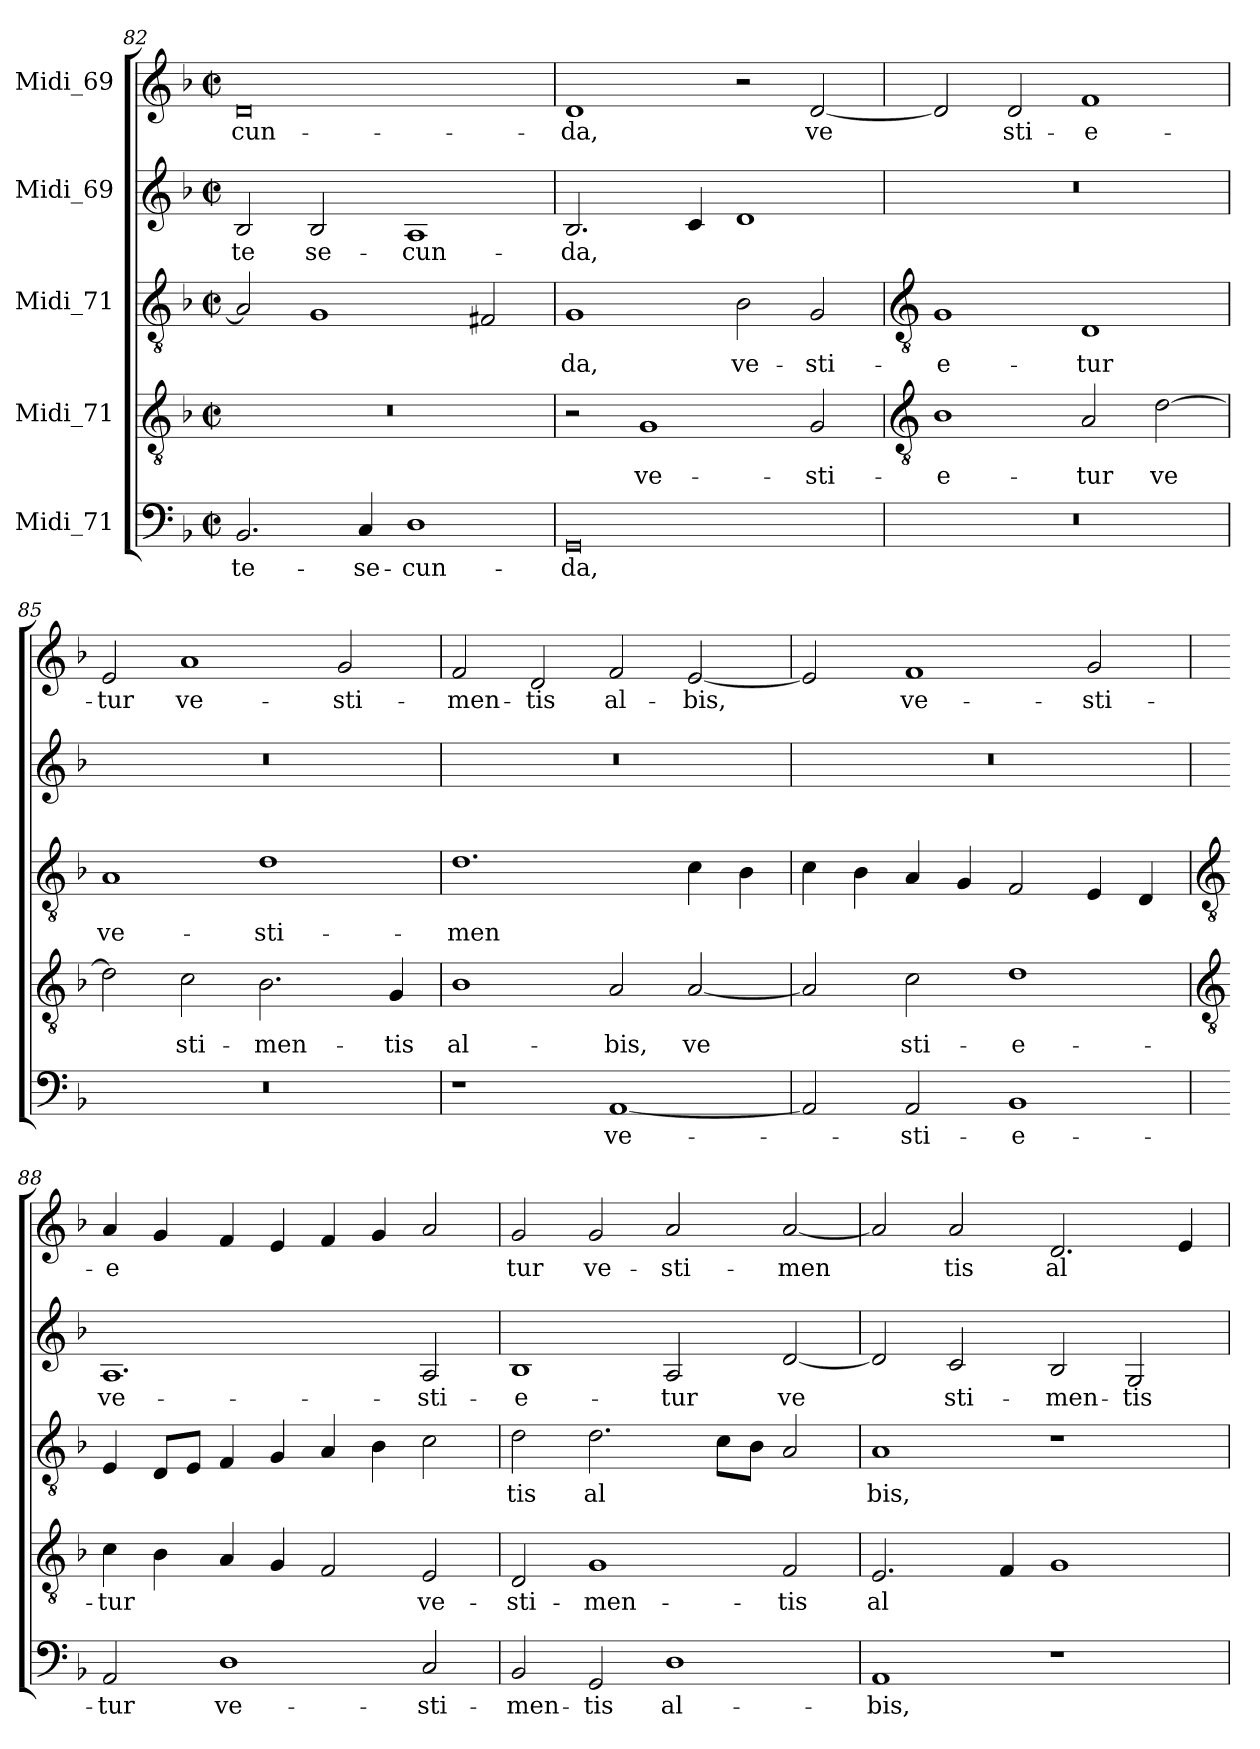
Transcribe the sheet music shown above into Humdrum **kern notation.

**kern	**text	**kern	**text	**kern	**text	**kern	**text	**kern	**text
*part5	*part5	*part4	*part4	*part3	*part3	*part2	*part2	*part1	*part1
*staff5	*staff5	*staff4	*staff4	*staff3	*staff3	*staff2	*staff2	*staff1	*staff1
*I"Midi_71	*	*I"Midi_71	*	*I"Midi_71	*	*I"Midi_69	*	*I"Midi_69	*
*clefF4	*	*clefGv2	*	*clefGv2	*	*clefG2	*	*clefG2	*
*k[b-]	*	*k[b-]	*	*k[b-]	*	*k[b-]	*	*k[b-]	*
*F:	*	*F:	*	*F:	*	*F:	*	*F:	*
*M4/2	*	*M4/2	*	*M4/2	*	*M4/2	*	*M4/2	*
*met(c|)	*	*met(c|)	*	*met(c|)	*	*met(c|)	*	*met(c|)	*
=82	=82	=82	=82	=82	=82	=82	=82	=82	=82
!	!LO:LY:b	!	!	!	!	!	!LO:LY:b	!	!LO:LY:b
2.BB-	te-	0r	.	2A]	.	2B-	-te	0d	-cun-
!	!	!	!	!	!	!	!LO:LY:b	!	!
.	.	.	.	1G	.	2B-	se-	.	.
!	!LO:LY:b	!	!	!	!	!	!	!	!
4C	-se-	.	.	.	.	.	.	.	.
!	!LO:LY:b	!	!	!	!	!	!LO:LY:b	!	!
1D	-cun-	.	.	.	.	1A	-cun-	.	.
.	.	.	.	2F#X	.	.	.	.	.
=83	=83	=83	=83	=83	=83	=83	=83	=83	=83
!	!LO:LY:b	!	!	!	!LO:LY:b	!	!LO:LY:b	!	!LO:LY:b
0GG	-da,	2r	.	1G	da,	2.B-	-da,	1d	-da,
!	!	!	!LO:LY:b	!	!	!	!	!	!
.	.	1G	ve-	.	.	.	.	.	.
.	.	.	.	.	.	4c	.	.	.
!	!	!	!	!	!LO:LY:b	!	!	!	!
.	.	.	.	2B-	ve-	1d	.	2r	.
!	!	!	!LO:LY:b	!	!LO:LY:b	!	!	!	!LO:LY:b
.	.	2G	-sti-	2G	-sti-	.	.	[2d	ve
!!LO:LB:g=z
=84	=84	=84	=84	=84	=84	=84	=84	=84	=84
*	*	*clefGv2	*	*clefGv2	*	*	*	*	*
!	!	!	!LO:LY:b	!	!LO:LY:b	!	!	!	!
0r	.	1B-	-e-	1G	-e-	0r	.	2d]	.
!	!	!	!	!	!	!	!	!	!LO:LY:b
.	.	.	.	.	.	.	.	2d	sti-
!	!	!	!LO:LY:b	!	!LO:LY:b	!	!	!	!LO:LY:b
.	.	2A	-tur	1D	-tur	.	.	1f	-e-
!	!	!	!LO:LY:b	!	!	!	!	!	!
.	.	[2d	ve	.	.	.	.	.	.
=85	=85	=85	=85	=85	=85	=85	=85	=85	=85
!	!	!	!	!	!LO:LY:b	!	!	!	!LO:LY:b
0r	.	2d]	.	1A	ve-	0r	.	2e	-tur
!	!	!	!LO:LY:b	!	!	!	!	!	!LO:LY:b
.	.	2c	sti-	.	.	.	.	1a	ve-
!	!	!	!LO:LY:b	!	!LO:LY:b	!	!	!	!
.	.	2.B-	-men-	1d	-sti-	.	.	.	.
!	!	!	!	!	!	!	!	!	!LO:LY:b
.	.	.	.	.	.	.	.	2g	-sti-
!	!	!	!LO:LY:b	!	!	!	!	!	!
.	.	4G	-tis	.	.	.	.	.	.
=86	=86	=86	=86	=86	=86	=86	=86	=86	=86
!	!	!	!LO:LY:b	!	!LO:LY:b	!	!	!	!LO:LY:b
1r	.	1B-	al-	1.d	-men	0r	.	2f	-men-
!	!	!	!	!	!	!	!	!	!LO:LY:b
.	.	.	.	.	.	.	.	2d	-tis
!	!LO:LY:b	!	!LO:LY:b	!	!	!	!	!	!LO:LY:b
[1AA	ve-	2A	-bis,	.	.	.	.	2f	al-
!	!	!	!LO:LY:b	!	!	!	!	!	!LO:LY:b
.	.	[2A	ve	4c	.	.	.	[2e	-bis,
.	.	.	.	4B-	.	.	.	.	.
=87	=87	=87	=87	=87	=87	=87	=87	=87	=87
2AA]	.	2A]	.	4c	.	0r	.	2e]	.
.	.	.	.	4B-	.	.	.	.	.
!	!LO:LY:b	!	!LO:LY:b	!	!	!	!	!	!LO:LY:b
2AA	-sti-	2c	sti-	4A	.	.	.	1f	ve-
.	.	.	.	4G	.	.	.	.	.
!	!LO:LY:b	!	!LO:LY:b	!	!	!	!	!	!
1BB-	-e-	1d	-e-	2F	.	.	.	.	.
!	!	!	!	!	!	!	!	!	!LO:LY:b
.	.	.	.	4E	.	.	.	2g	-sti-
.	.	.	.	4D	.	.	.	.	.
!!LO:LB:g=z
=88	=88	=88	=88	=88	=88	=88	=88	=88	=88
*	*	*clefGv2	*	*clefGv2	*	*	*	*	*
!	!LO:LY:b	!	!LO:LY:b	!	!	!	!LO:LY:b	!	!LO:LY:b
2AA	-tur	4c	-tur	4E	.	1.A	ve-	4a	-e
.	.	4B-	.	8DL	.	.	.	4g	.
.	.	.	.	8EJ	.	.	.	.	.
!	!LO:LY:b	!	!	!	!	!	!	!	!
1D	ve-	4A	.	4F	.	.	.	4f	.
.	.	4G	.	4G	.	.	.	4e	.
.	.	2F	.	4A	.	.	.	4f	.
.	.	.	.	4B-	.	.	.	4g	.
!	!LO:LY:b	!	!LO:LY:b	!	!	!	!LO:LY:b	!	!
2C	-sti-	2E	ve-	2c	.	2A	-sti-	2a	.
=89	=89	=89	=89	=89	=89	=89	=89	=89	=89
!	!LO:LY:b	!	!LO:LY:b	!	!LO:LY:b	!	!LO:LY:b	!	!LO:LY:b
2BB-	-men-	2D	-sti-	2d	tis	1B-	-e-	2g	tur
!	!LO:LY:b	!	!LO:LY:b	!	!LO:LY:b	!	!	!	!LO:LY:b
2GG	-tis	1G	-men-	2.d	al	.	.	2g	ve-
!	!LO:LY:b	!	!	!	!	!	!LO:LY:b	!	!LO:LY:b
1D	al-	.	.	.	.	2A	-tur	2a	-sti-
.	.	.	.	8cL	.	.	.	.	.
.	.	.	.	8B-J	.	.	.	.	.
!	!	!	!LO:LY:b	!	!	!	!LO:LY:b	!	!LO:LY:b
.	.	2F	-tis	2A	.	[2d	ve	[2a	-men
=90	=90	=90	=90	=90	=90	=90	=90	=90	=90
!	!LO:LY:b	!	!LO:LY:b	!	!LO:LY:b	!	!	!	!
1AA	-bis,	2.E	al	1A	bis,	2d]	.	2a]	.
!	!	!	!	!	!	!	!LO:LY:b	!	!LO:LY:b
.	.	.	.	.	.	2c	sti-	2a	tis
.	.	4F	.	.	.	.	.	.	.
!	!	!	!	!	!	!	!LO:LY:b	!	!LO:LY:b
1r	.	1G	.	1r	.	2B-	-men-	2.d	al
!	!	!	!	!	!	!	!LO:LY:b	!	!
.	.	.	.	.	.	2G	-tis	.	.
.	.	.	.	.	.	.	.	4e	.
=	=	=	=	=	=	=	=	=	=
*-	*-	*-	*-	*-	*-	*-	*-	*-	*-
